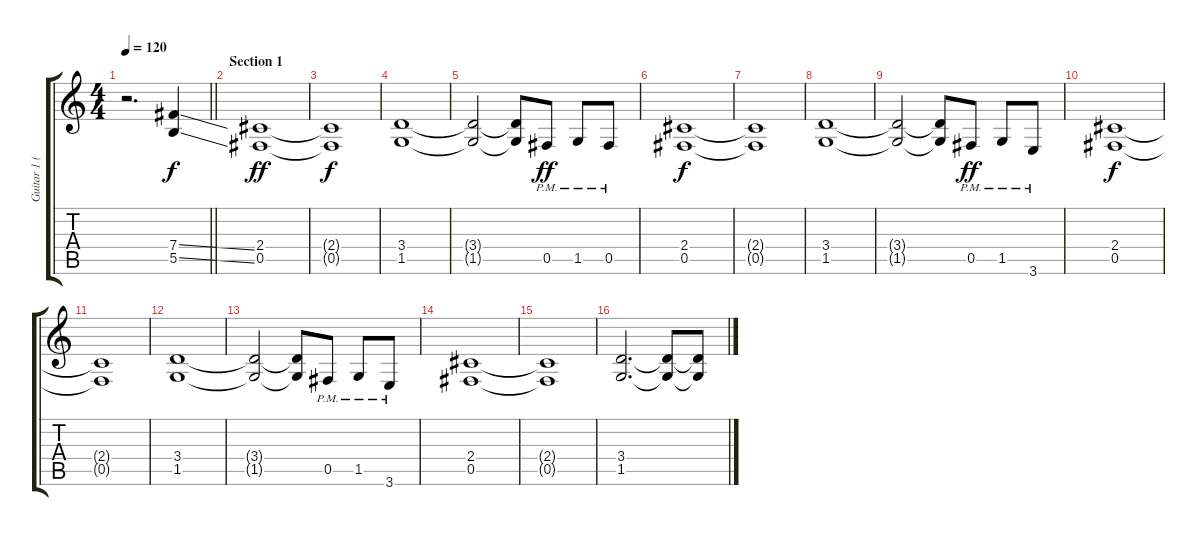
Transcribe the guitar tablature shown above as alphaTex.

\track ("Guitar 1 (Distortion)" "Guitar 1 (") {instrument distortionguitar}
\staff {score tabs}
\tuning (Db4 Ab3 E3 B2 Gb2 Db2) {hide}
\ts (4 4)
\tempo 120
\clef g2
\barLineRight lightlight
\ks c
r.2{d dy f} (7.4{ss} 5.5{ss}).4 |
\section ("" "Section 1")
(2.4 0.5).1{dy ff} |
(2.4{t} 0.5{t}).1{dy f} |
(3.4 1.5).1 |
(3.4{t} 1.5{t}).2 (3.4{t} 1.5{t}).8 0.5{pm}.8{dy ff} 1.5{pm}.8 0.5{pm}.8 |
(2.4 0.5).1{dy f} |
(2.4{t} 0.5{t}).1 |
(3.4 1.5).1 |
(3.4{t} 1.5{t}).2 (3.4{t} 1.5{t}).8 0.5{pm}.8{dy ff} 1.5{pm}.8 3.6{pm}.8 |
(2.4 0.5).1{dy f} |
(2.4{t} 0.5{t}).1 |
(3.4 1.5).1 |
(3.4{t} 1.5{t}).2 (3.4{t} 1.5{t}).8 0.5{pm}.8 1.5{pm}.8 3.6{pm}.8 |
(2.4 0.5).1 |
(2.4{t} 0.5{t}).1 |
(3.4 1.5).2{d} (3.4{t} 1.5{t}).8 (3.4{ss t} 1.5{ss t}).8
